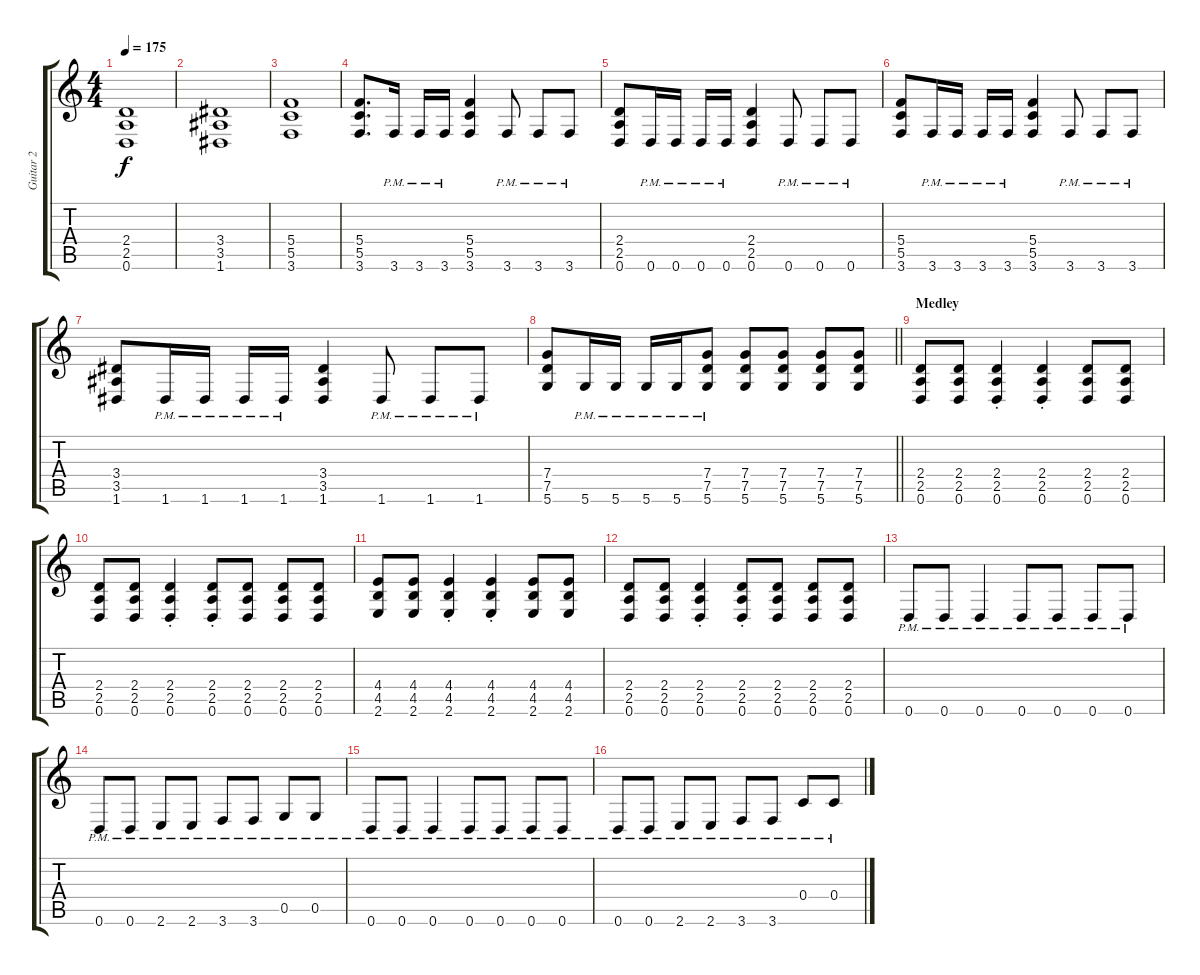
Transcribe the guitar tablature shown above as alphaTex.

\track ("Guitar 2" "Guitar 2") {instrument distortionguitar}
\staff {score tabs}
\tuning (D4 A3 F3 C3 G2 D2) {hide}
\ts (4 4)
\tempo 175
\clef g2
\ks c
(2.4 2.5 0.6).1{dy f} |
(3.4 3.5 1.6).1 |
(5.4 5.5 3.6).1 |
(5.4 5.5 3.6).8{d} 3.6{pm}.16 3.6{pm}.16 3.6{pm}.16 (5.4 5.5 3.6).4 3.6{pm}.8 3.6{pm}.8 3.6{pm}.8 |
(2.4 2.5 0.6).8 0.6{pm}.16 0.6{pm}.16 0.6{pm}.16 0.6{pm}.16 (2.4 2.5 0.6).4 0.6{pm}.8 0.6{pm}.8 0.6{pm}.8 |
(5.4 5.5 3.6).8 3.6{pm}.16 3.6{pm}.16 3.6{pm}.16 3.6{pm}.16 (5.4 5.5 3.6).4 3.6{pm}.8 3.6{pm}.8 3.6{pm}.8 |
(3.4 3.5 1.6).8 1.6{pm}.16 1.6{pm}.16 1.6{pm}.16 1.6{pm}.16 (3.4 3.5 1.6).4 1.6{pm}.8 1.6{pm}.8 1.6{pm}.8 |
\barLineRight lightlight
(7.4 7.5 5.6).8 5.6{pm}.16 5.6{pm}.16 5.6{pm}.16 5.6{pm}.16 (7.4{pm} 7.5 5.6).8 (7.4 7.5 5.6).8 (7.4 7.5 5.6).8 (7.4 7.5 5.6).8 (7.4 7.5 5.6).8 |
\section ("" "Medley")
(2.4 2.5 0.6).8 (2.4 2.5 0.6).8 (2.4{st} 2.5{st} 0.6{st}).4 (2.4{st} 2.5{st} 0.6{st}).4 (2.4 2.5 0.6).8 (2.4 2.5 0.6).8 |
(2.4 2.5 0.6).8 (2.4 2.5 0.6).8 (2.4{st} 2.5{st} 0.6{st}).4 (2.4{st} 2.5{st} 0.6{st}).8 (2.4 2.5 0.6).8 (2.4 2.5 0.6).8 (2.4 2.5 0.6).8 |
(4.4 4.5 2.6).8 (4.4 4.5 2.6).8 (4.4{st} 4.5{st} 2.6{st}).4 (4.4{st} 4.5{st} 2.6{st}).4 (4.4 4.5 2.6).8 (4.4 4.5 2.6).8 |
(2.4 2.5 0.6).8 (2.4 2.5 0.6).8 (2.4{st} 2.5{st} 0.6{st}).4 (2.4{st} 2.5{st} 0.6{st}).8 (2.4 2.5 0.6).8 (2.4 2.5 0.6).8 (2.4 2.5 0.6).8 |
0.6{pm}.8 0.6{pm}.8 0.6{pm}.4 0.6{pm}.8 0.6{pm}.8 0.6{pm}.8 0.6{pm}.8 |
0.6{pm}.8 0.6{pm}.8 2.6{pm}.8 2.6{pm}.8 3.6{pm}.8 3.6{pm}.8 0.5{pm}.8 0.5{pm}.8 |
0.6{pm}.8 0.6{pm}.8 0.6{pm}.4 0.6{pm}.8 0.6{pm}.8 0.6{pm}.8 0.6{pm}.8 |
0.6{pm}.8 0.6{pm}.8 2.6{pm}.8 2.6{pm}.8 3.6{pm}.8 3.6{pm}.8 0.4{pm}.8 0.4{pm}.8
